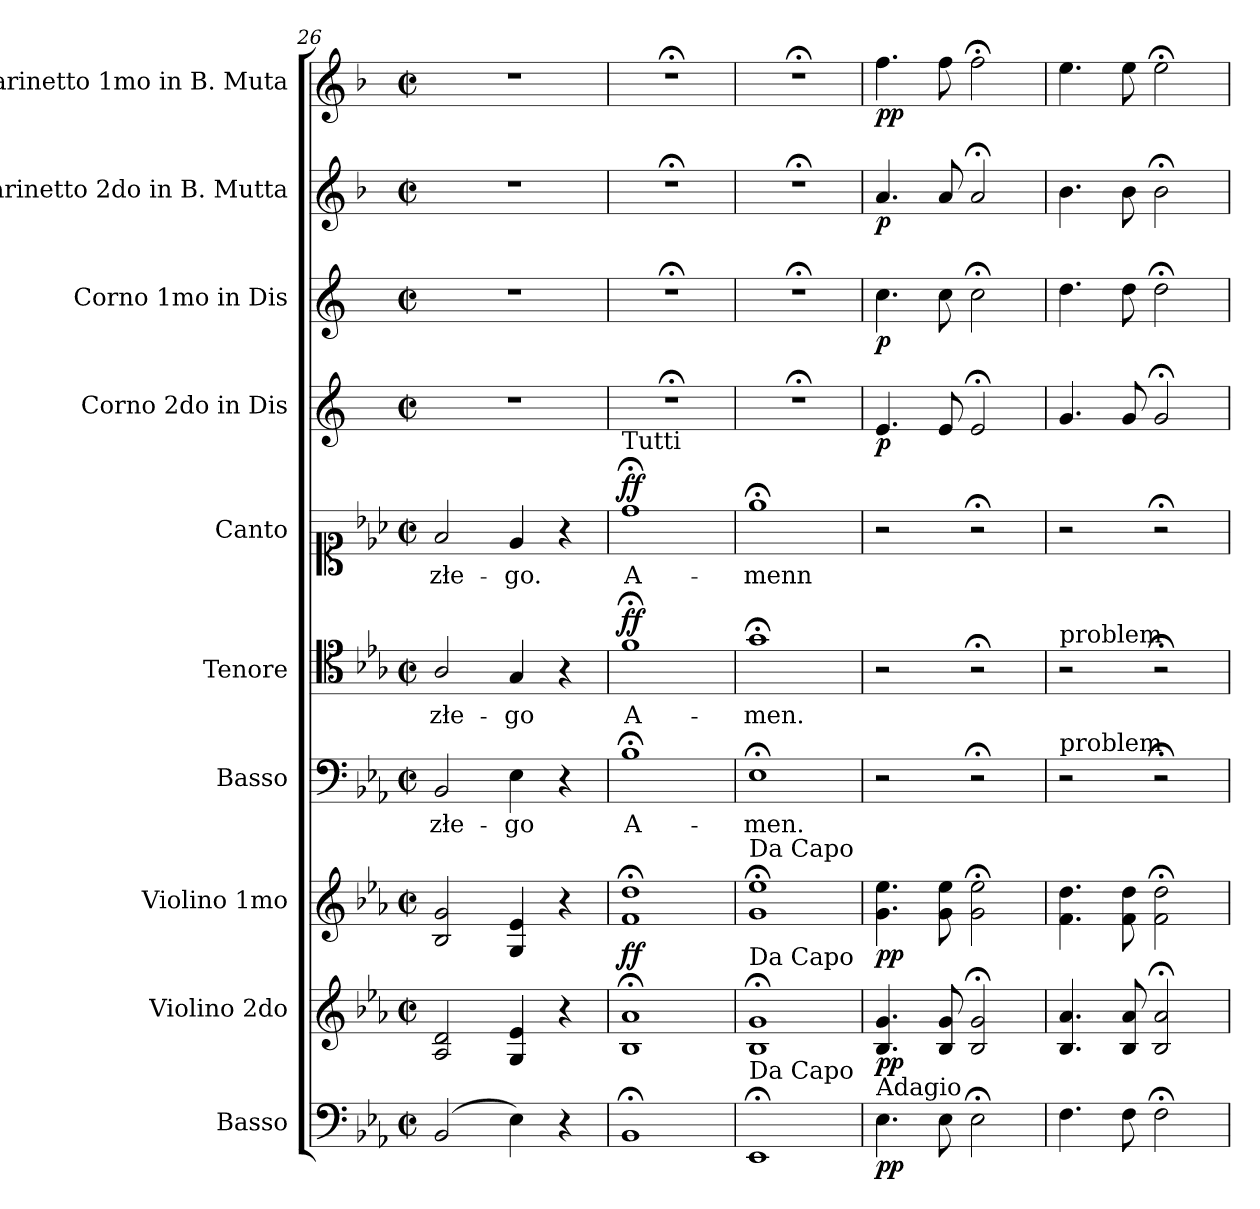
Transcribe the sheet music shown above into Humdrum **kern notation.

**kern	**dynam	**kern	**dynam	**kern	**dynam	**kern	**text	**kern	**text	**dynam	**kern	**text	**dynam	**kern	**dynam	**kern	**dynam	**kern	**dynam	**kern	**dynam
*part10	*part10	*part9	*part9	*part8	*part8	*part7	*part7	*part6	*part6	*part6	*part5	*part5	*part5	*part4	*part4	*part3	*part3	*part2	*part2	*part1	*part1
*staff10	*staff10	*staff9	*staff9	*staff8	*staff8	*staff7	*staff7	*staff6	*staff6	*staff6	*staff5	*staff5	*staff5	*staff4	*staff4	*staff3	*staff3	*staff2	*staff2	*staff1	*staff1
*I"Basso	*	*I"Violino 2do	*	*I"Violino 1mo	*	*I"Basso	*	*I"Tenore	*	*	*I"Canto	*	*	*I"Corno 2do in Dis	*	*I"Corno 1mo in Dis	*	*I"Clarinetto 2do in B. Mutta	*	*I"Clarinetto 1mo in B. Muta	*
*	*	*I'V-no 2	*	*I'V-no 1	*	*I'B	*	*I'T	*	*	*I'C	*	*	*	*	*I'C. 1 in Dis	*	*I'Cl 2 in B♭	*	*I'Cl 1 in B♭	*
*clefF4	*	*clefG2	*	*clefG2	*	*clefF4	*	*clefC4	*	*	*clefC1	*	*	*clefG2	*	*clefG2	*	*clefG2	*	*clefG2	*
*	*	*	*	*	*	*	*	*	*	*	*	*	*	*ITrd5c9	*	*ITrd5c9	*	*ITrd1c2	*	*ITrd1c2	*
*k[b-e-a-]	*	*k[b-e-a-]	*	*k[b-e-a-]	*	*k[b-e-a-]	*	*k[b-e-a-]	*	*	*k[b-e-a-]	*	*	*k[b-e-a-]	*	*k[b-e-a-]	*	*k[b-e-a-]	*	*k[b-e-a-]	*
*M2/2	*	*M2/2	*	*M2/2	*	*M2/2	*	*M2/2	*	*	*M2/2	*	*	*M2/2	*	*M2/2	*	*M2/2	*	*M2/2	*
*met(c|)	*	*met(c|)	*	*met(c|)	*	*met(c|)	*	*met(c|)	*	*	*met(c|)	*	*	*met(c|)	*	*met(c|)	*	*met(c|)	*	*met(c|)	*
=26	=26	=26	=26	=26	=26	=26	=26	=26	=26	=26	=26	=26	=26	=26	=26	=26	=26	=26	=26	=26	=26
(2BB-/	.	2A-/ 2d/	.	2B-/ 2g/	.	2BB-/	złe-	2A-/	złe-	.	2f/	złe-	.	1r	.	1r	.	1r	.	1r	.
4E-\)	.	4G/ 4e-/	.	4G/ 4e-/	.	4E-\	-go	4G/	-go	.	4e-/	-go.	.	.	.	.	.	.	.	.	.
4r	.	4r	.	4r	.	4r	.	4r	.	.	4r	.	.	.	.	.	.	.	.	.	.
=27	=27	=27	=27	=27	=27	=27	=27	=27	=27	=27	=27	=27	=27	=27	=27	=27	=27	=27	=27	=27	=27
!	!	!	!	!	!	!	!	!	!	!	!LO:TX:a:t=Tutti	!	!	!	!	!	!	!	!	!	!
!	!	!	!	!	!LO:DY:b	!	!	!	!	!LO:DY:a	!	!	!LO:DY:b	!	!	!	!	!	!	!	!
1BB-;<	.	1B-;< 1a-;<	.	1f;< 1dd;<	ff	1B-;<	A-	1f;<	A-	ff	1dd;<	A-	ff	1r;<	.	1r;<	.	1r;<	.	1r;<	.
=28	=28	=28	=28	=28	=28	=28	=28	=28	=28	=28	=28	=28	=28	=28	=28	=28	=28	=28	=28	=28	=28
!	!	!	!	!LO:TX:a:t=Da Capo	!	!	!	!	!	!	!	!	!	!	!	!	!	!	!	!	!
!	!	!LO:TX:a:t=Da Capo	!	!	!	!	!	!	!	!	!	!	!	!	!	!	!	!	!	!	!
!LO:TX:a:t=Da Capo	!	!	!	!	!	!	!	!	!	!	!	!	!	!	!	!	!	!	!	!	!
1EE-;<	.	1B-;< 1g;<	.	1g;< 1ee-;<	.	1E-;<	-men.	1g;<	-men.	.	1ee-;<	-menn	.	1r;<	.	1r;<	.	1r;<	.	1r;<	.
=29	=29	=29	=29	=29	=29	=29	=29	=29	=29	=29	=29	=29	=29	=29	=29	=29	=29	=29	=29	=29	=29
!LO:TX:a:t=Adagio	!	!	!	!	!	!	!	!	!	!	!	!	!	!	!	!	!	!	!	!	!
!	!LO:DY:b	!	!LO:DY:b	!	!LO:DY:b	!	!	!	!	!	!	!	!	!	!	!	!	!	!	!	!
4.E-\	pp	4.B-/ 4.g/	pp	4.g\ 4.ee-\	pp	2r	.	2r	.	.	2r	.	.	4.G/	p	4.e-\	p.	4.g/	p	4.ee-\	pp
8E-\	.	8B-/ 8g/	.	8g\ 8ee-\	.	.	.	.	.	.	.	.	.	8G/	.	8e-\	.	8g/	.	8ee-\	.
2E-;<\	.	2B-;</ 2g;</	.	2g;<\ 2ee-;<\	.	2r;<	.	2r;<	.	.	2r;<	.	.	2G;/	.	2e-;<\	.	2g;/	.	2ee-;<\	.
=30	=30	=30	=30	=30	=30	=30	=30	=30	=30	=30	=30	=30	=30	=30	=30	=30	=30	=30	=30	=30	=30
!	!	!	!	!	!	!	!	!LO:TX:a:t=problem	!	!	!	!	!	!	!	!	!	!	!	!	!
!	!	!	!	!	!	!LO:TX:a:t=problem	!	!	!	!	!	!	!	!	!	!	!	!	!	!	!
4.F\	.	4.B-/ 4.a-/	.	4.f\ 4.dd\	.	2r	.	2r	.	.	2r	.	.	4.B-/	.	4.f\	.	4.a-\	.	4.dd\	.
8F\	.	8B-/ 8a-/	.	8f\ 8dd\	.	.	.	.	.	.	.	.	.	8B-/	.	8f\	.	8a-\	.	8dd\	.
2F;<\	.	2B-;</ 2a-;</	.	2f;<\ 2dd;<\	.	2r;<	.	2r;<	.	.	2r;<	.	.	2B-;/	.	2f;<\	.	2a-;<\	.	2dd;<\	.
=	=	=	=	=	=	=	=	=	=	=	=	=	=	=	=	=	=	=	=	=	=
*-	*-	*-	*-	*-	*-	*-	*-	*-	*-	*-	*-	*-	*-	*-	*-	*-	*-	*-	*-	*-	*-
